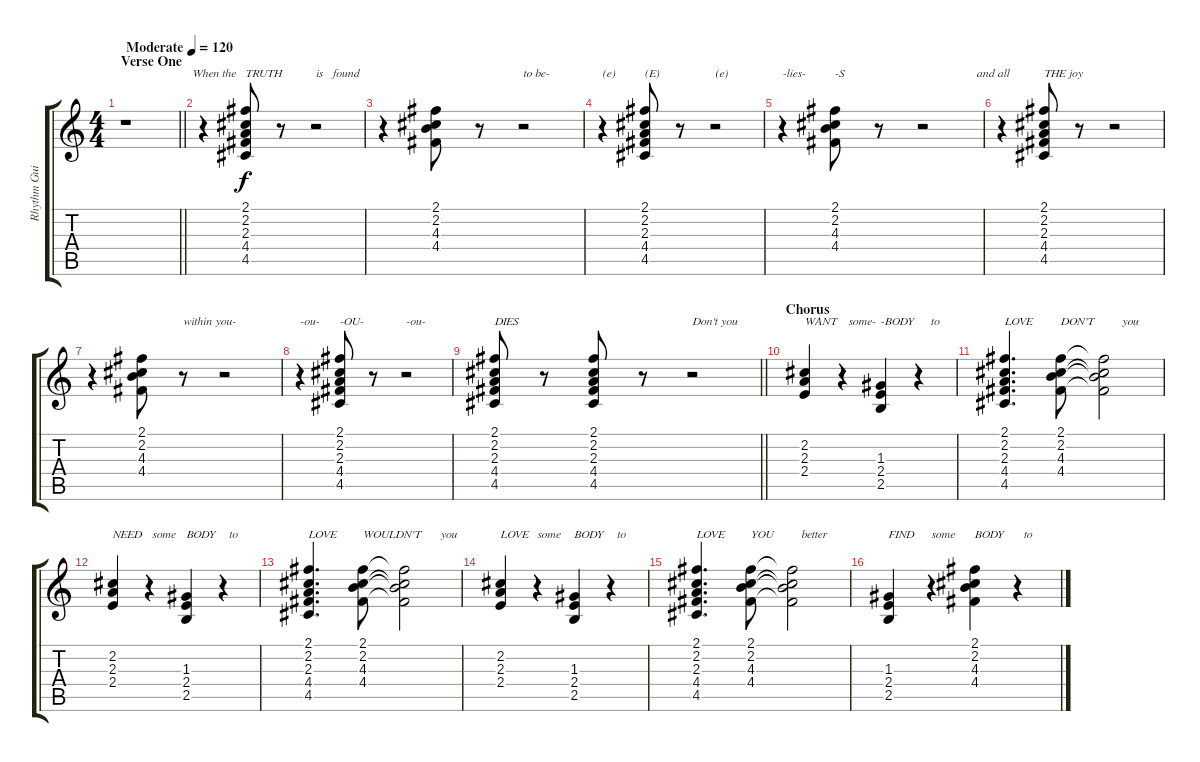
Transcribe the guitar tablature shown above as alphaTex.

\track ("Rhythm Guitar" "Rhythm Gui") {instrument electricguitarjazz}
\staff {score tabs}
\tuning (E4 B3 G3 D3 A2 E2) {hide}
\ts (4 4)
\section ("" "Verse One")
\tempo (120 "Moderate")
\clef g2
\barLineRight lightlight
\ks c
r.1{txt "                      When the" dy f instrument electricguitarjazz} |
r.4 (2.1 2.2 2.3 4.4 4.5).8{txt "TRUTH"} r.8 r.2{txt "is   found"} |
r.4 (2.1 2.2 4.3 4.4).8 r.8 r.2{txt "to be-"} |
r.4{txt "(e)"} (2.1 2.2 2.3 4.4 4.5).8{txt "(E)"} r.8 r.2{txt "(e)"} |
r.4{txt "-lies-"} (2.1 2.2 4.3 4.4).8{txt "-S"} r.8 r.2{txt "                  and all"} |
r.4 (2.1 2.2 2.3 4.4 4.5).8{txt "THE joy"} r.8 r.2 |
r.4 (2.1 2.2 4.3 4.4).8 r.8{txt "within you-"} r.2 |
r.4{txt "-ou-"} (2.1 2.2 2.3 4.4 4.5).8{txt "-OU-"} r.8 r.2{txt "-ou-"} |
\barLineRight lightlight
(2.1 2.2 2.3 4.4 4.5).8{txt "DIES"} r.8 (2.1 2.2 2.3 4.4 4.5).8 r.8 r.2{txt "Don't you"} |
\section ("" "Chorus")
(2.2 2.3 2.4).4{txt "WANT"} r.4{txt "  some-"} (1.3 2.4 2.5).4{txt "-BODY"} r.4{txt "    to"} |
(2.1 2.2 2.3 4.4 4.5).4{d txt "LOVE"} (2.1 2.2 4.3 4.4).8{txt "DON'T"} (2.1{t} 2.2{t} 4.3{t} 4.4{t}).2{txt "      you"} |
(2.2 2.3 2.4).4{txt "NEED"} r.4{txt " some"} (1.3 2.4 2.5).4{txt "BODY"} r.4{txt "  to"} |
(2.1 2.2 2.3 4.4 4.5).4{d txt "LOVE"} (2.1 2.2 4.3 4.4).8{txt "WOULDN'T"} (2.1{t} 2.2{t} 4.3{t} 4.4{t}).2{txt "            you"} |
(2.2 2.3 2.4).4{txt "LOVE"} r.4{txt "some"} (1.3 2.4 2.5).4{txt "BODY"} r.4{txt "  to"} |
(2.1 2.2 2.3 4.4 4.5).4{d txt "LOVE"} (2.1 2.2 4.3 4.4).8{txt "YOU"} (2.1{t} 2.2{t} 4.3{t} 4.4{t}).2{txt "   better"} |
(1.3 2.4 2.5).4{txt "FIND"} r.4{txt "some"} (2.1 2.2 4.3 4.4).4{txt "BODY"} r.4{txt "  to"}
